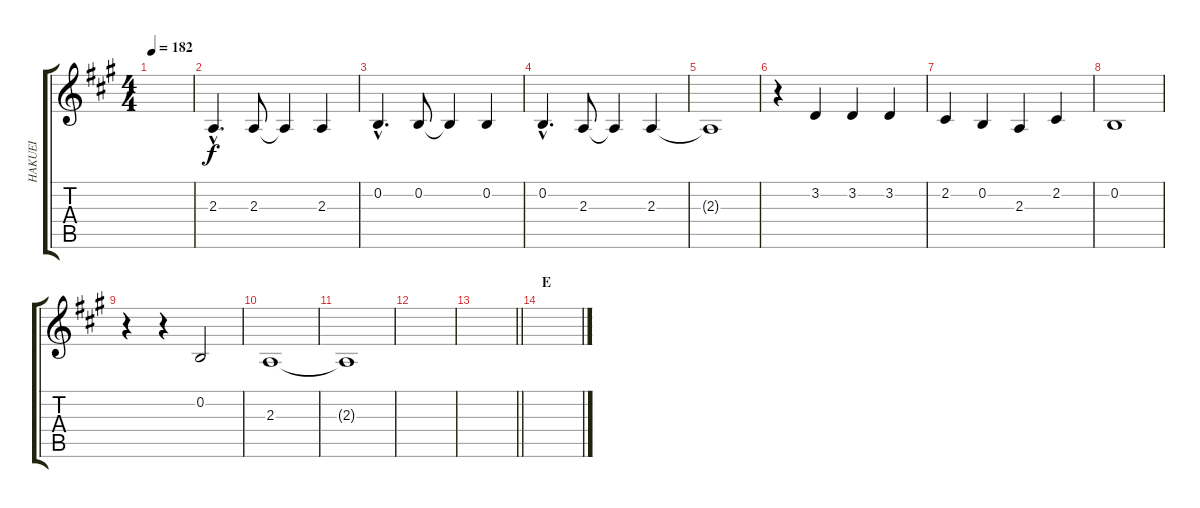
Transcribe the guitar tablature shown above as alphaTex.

\track ("HAKUEI" "HAKUEI") {instrument oboe}
\staff {score tabs}
\tuning (E4 B3 G3 D3 A2 E2) {hide}
\ts (4 4)
\tempo 182
\clef g2
\ks a
|
2.3{hac}.4{d} 2.3.8 2.3{t}.4 2.3.4 |
0.2{hac}.4{d} 0.2.8 0.2{t}.4 0.2.4 |
0.2{hac}.4{d} 2.3.8 2.3{t}.4 2.3.4 |
2.3{t}.1 |
r.4 3.2.4 3.2.4 3.2.4 |
2.2.4 0.2.4 2.3.4 2.2.4 |
0.2.1 |
r.4 r.4 0.2.2 |
2.3.1 |
2.3{t}.1 |
|
\barLineRight lightlight
|
\section ("" "E")
